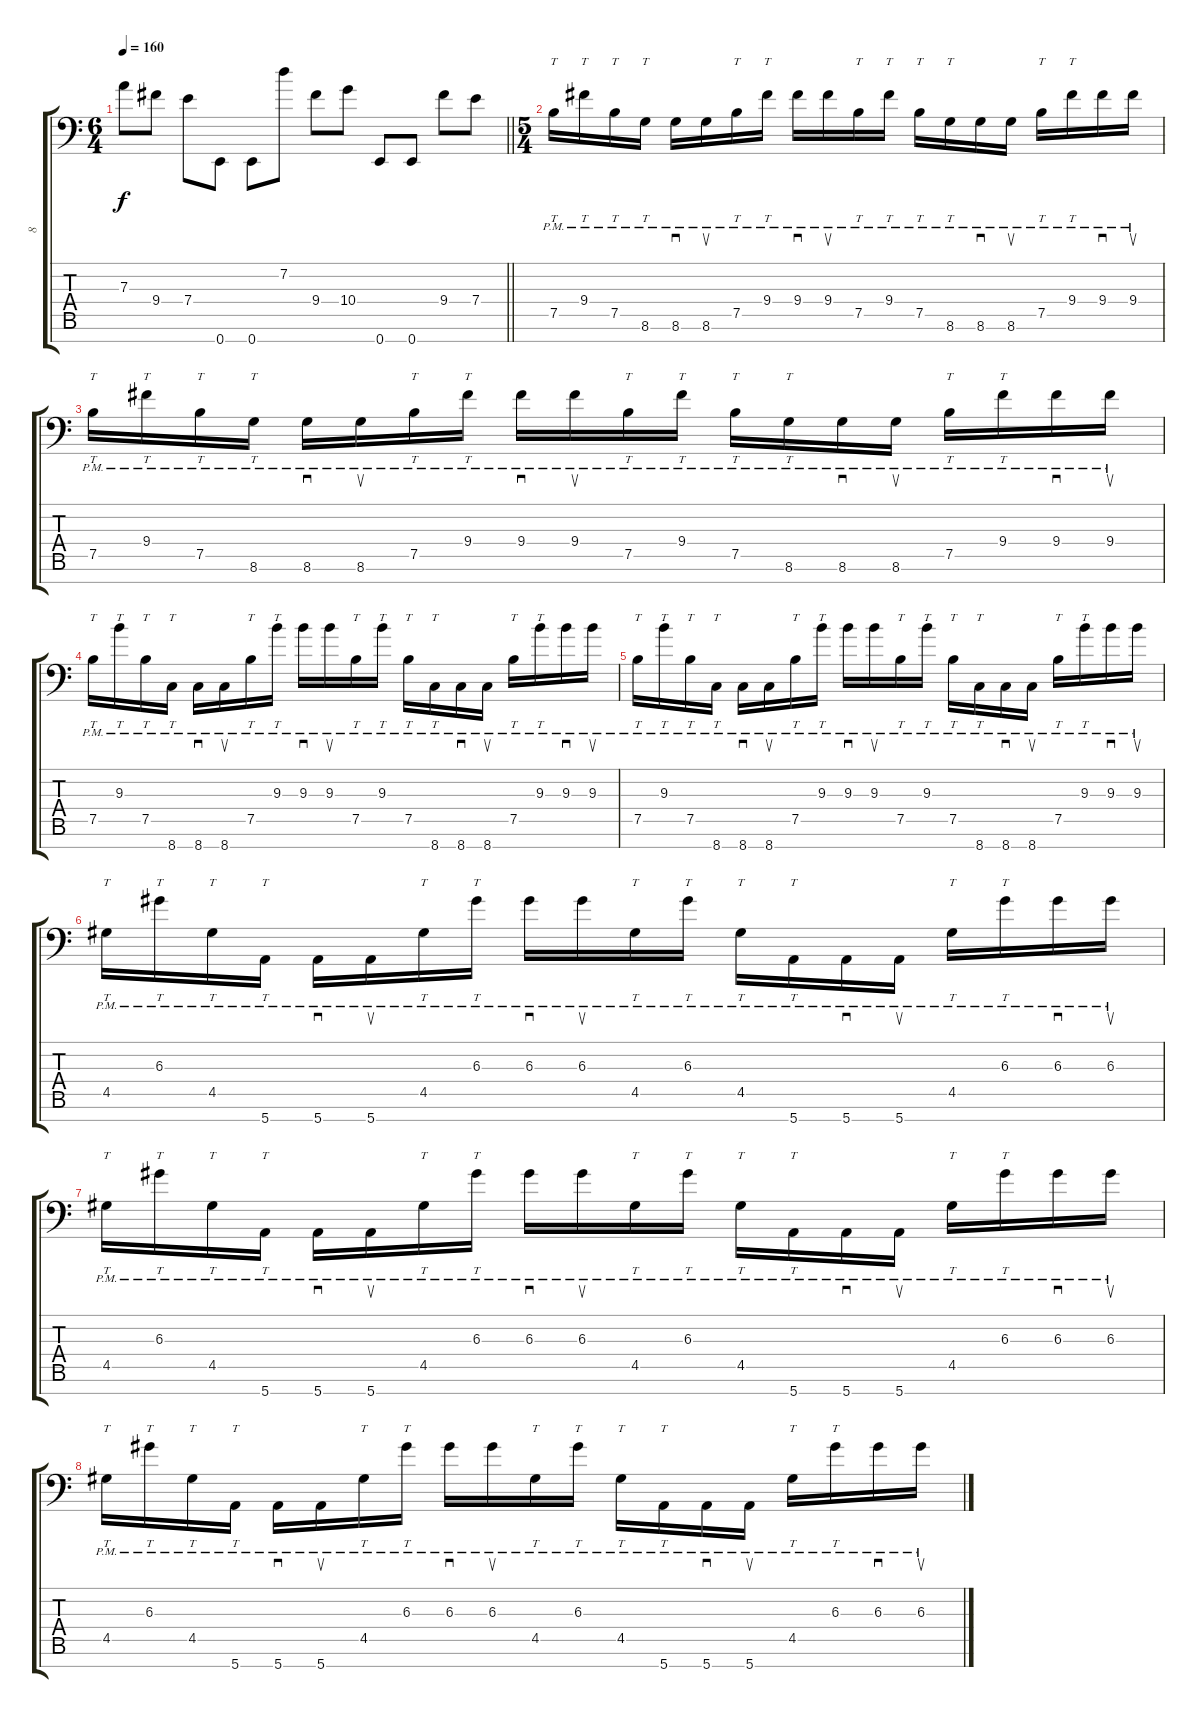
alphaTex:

\track ("8 " "8 ") {instrument distortionguitar}
\staff {score tabs}
\tuning (B3 G3 D3 A2 E2 B1 E1) {hide}
\ts (6 4)
\tempo 160
\clef f4
\barLineRight lightlight
\ks c
7.3.8{dy f} 9.4.8 7.4.8 0.7.8 0.7.8 7.2.8 9.4.8 10.4.8 0.7.8 0.7.8 9.4.8 7.4.8 |
\ts (5 4)
\section ("" "")
7.5{pm}.16{tt volume 16 balance 13} 9.4{pm}.16{tt} 7.5{pm}.16{tt} 8.6{pm}.16{tt} 8.6{pm}.16{sd} 8.6{pm}.16{su} 7.5{pm}.16{tt} 9.4{pm}.16{tt} 9.4{pm}.16{sd} 9.4{pm}.16{su} 7.5{pm}.16{tt} 9.4{pm}.16{tt} 7.5{pm}.16{tt} 8.6{pm}.16{tt} 8.6{pm}.16{sd} 8.6{pm}.16{su} 7.5{pm}.16{tt} 9.4{pm}.16{tt} 9.4{pm}.16{sd} 9.4{pm}.16{su} |
7.5{pm}.16{tt} 9.4{pm}.16{tt} 7.5{pm}.16{tt} 8.6{pm}.16{tt} 8.6{pm}.16{sd} 8.6{pm}.16{su} 7.5{pm}.16{tt} 9.4{pm}.16{tt} 9.4{pm}.16{sd} 9.4{pm}.16{su} 7.5{pm}.16{tt} 9.4{pm}.16{tt} 7.5{pm}.16{tt} 8.6{pm}.16{tt} 8.6{pm}.16{sd} 8.6{pm}.16{su} 7.5{pm}.16{tt} 9.4{pm}.16{tt} 9.4{pm}.16{sd} 9.4{pm}.16{su} |
7.5{pm}.16{tt} 9.3{pm}.16{tt} 7.5{pm}.16{tt} 8.7{pm}.16{tt} 8.7{pm}.16{sd} 8.7{pm}.16{su} 7.5{pm}.16{tt} 9.3{pm}.16{tt} 9.3{pm}.16{sd} 9.3{pm}.16{su} 7.5{pm}.16{tt} 9.3{pm}.16{tt} 7.5{pm}.16{tt} 8.7{pm}.16{tt} 8.7{pm}.16{sd} 8.7{pm}.16{su} 7.5{pm}.16{tt} 9.3{pm}.16{tt} 9.3{pm}.16{sd} 9.3{pm}.16{su} |
7.5{pm}.16{tt} 9.3{pm}.16{tt} 7.5{pm}.16{tt} 8.7{pm}.16{tt} 8.7{pm}.16{sd} 8.7{pm}.16{su} 7.5{pm}.16{tt} 9.3{pm}.16{tt} 9.3{pm}.16{sd} 9.3{pm}.16{su} 7.5{pm}.16{tt} 9.3{pm}.16{tt} 7.5{pm}.16{tt} 8.7{pm}.16{tt} 8.7{pm}.16{sd} 8.7{pm}.16{su} 7.5{pm}.16{tt} 9.3{pm}.16{tt} 9.3{pm}.16{sd} 9.3{pm}.16{su} |
4.5{pm}.16{tt} 6.3{pm}.16{tt} 4.5{pm}.16{tt} 5.7{pm}.16{tt} 5.7{pm}.16{sd} 5.7{pm}.16{su} 4.5{pm}.16{tt} 6.3{pm}.16{tt} 6.3{pm}.16{sd} 6.3{pm}.16{su} 4.5{pm}.16{tt} 6.3{pm}.16{tt} 4.5{pm}.16{tt} 5.7{pm}.16{tt} 5.7{pm}.16{sd} 5.7{pm}.16{su} 4.5{pm}.16{tt} 6.3{pm}.16{tt} 6.3{pm}.16{sd} 6.3{pm}.16{su} |
4.5{pm}.16{tt} 6.3{pm}.16{tt} 4.5{pm}.16{tt} 5.7{pm}.16{tt} 5.7{pm}.16{sd} 5.7{pm}.16{su} 4.5{pm}.16{tt} 6.3{pm}.16{tt} 6.3{pm}.16{sd} 6.3{pm}.16{su} 4.5{pm}.16{tt} 6.3{pm}.16{tt} 4.5{pm}.16{tt} 5.7{pm}.16{tt} 5.7{pm}.16{sd} 5.7{pm}.16{su} 4.5{pm}.16{tt} 6.3{pm}.16{tt} 6.3{pm}.16{sd} 6.3{pm}.16{su} |
4.5{pm}.16{tt} 6.3{pm}.16{tt} 4.5{pm}.16{tt} 5.7{pm}.16{tt} 5.7{pm}.16{sd} 5.7{pm}.16{su} 4.5{pm}.16{tt} 6.3{pm}.16{tt} 6.3{pm}.16{sd} 6.3{pm}.16{su} 4.5{pm}.16{tt} 6.3{pm}.16{tt} 4.5{pm}.16{tt} 5.7{pm}.16{tt} 5.7{pm}.16{sd} 5.7{pm}.16{su} 4.5{pm}.16{tt} 6.3{pm}.16{tt} 6.3{pm}.16{sd} 6.3{pm}.16{su}
